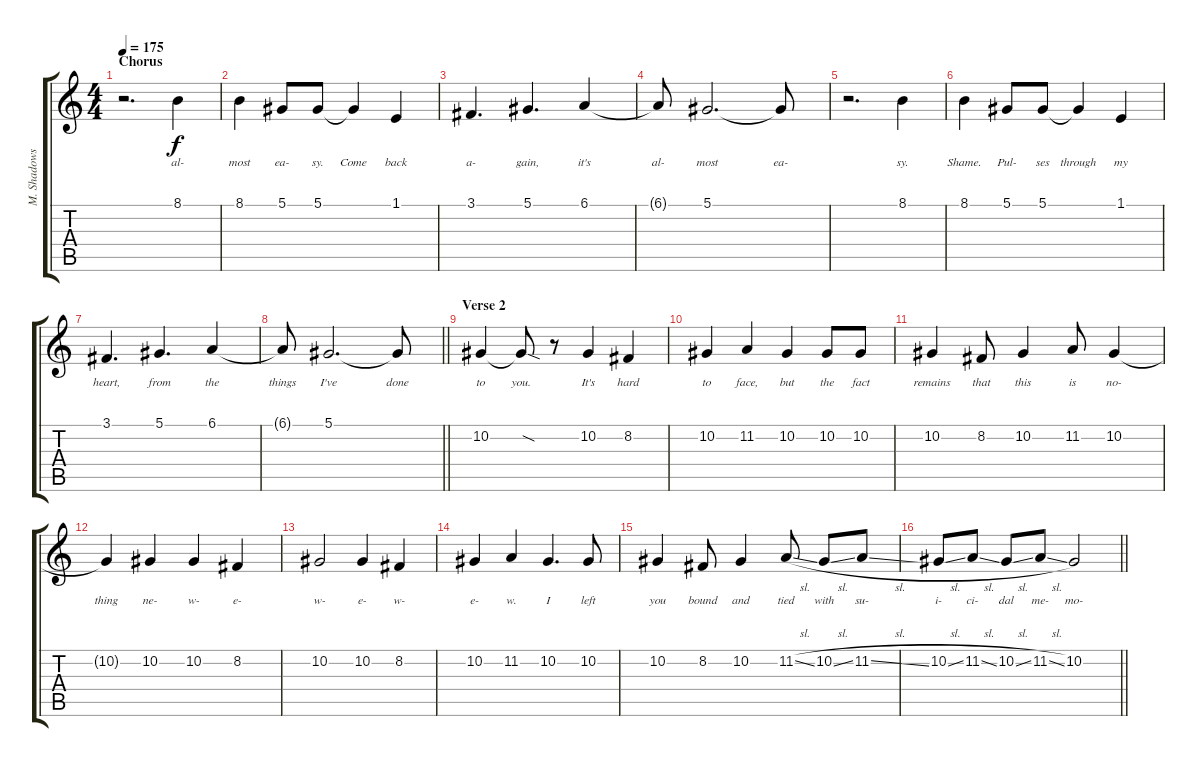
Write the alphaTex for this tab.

\track ("M. Shadows" "M. Shadows") {instrument trombone}
\staff {score tabs}
\tuning (Eb4 Bb3 Gb3 Db3 Ab2 Db2) {hide}
\ts (4 4)
\section ("" "Chorus")
\tempo 175
\clef g2
\ks c
r.2{d dy f} 8.1.4{lyrics (0 "al-") lyrics (1 "") lyrics (2 "") lyrics (3 "") lyrics (4 "")} |
8.1.4{lyrics (0 "most") lyrics (1 "") lyrics (2 "") lyrics (3 "") lyrics (4 "")} 5.1.8{lyrics (0 "ea-") lyrics (1 "") lyrics (2 "") lyrics (3 "") lyrics (4 "")} 5.1.8{lyrics (0 "sy.") lyrics (1 "") lyrics (2 "") lyrics (3 "") lyrics (4 "")} 5.1{t}.4{lyrics (0 "Come") lyrics (1 "") lyrics (2 "") lyrics (3 "") lyrics (4 "")} 1.1.4{lyrics (0 "back") lyrics (1 "") lyrics (2 "") lyrics (3 "") lyrics (4 "")} |
3.1.4{d lyrics (0 "a-") lyrics (1 "") lyrics (2 "") lyrics (3 "") lyrics (4 "")} 5.1.4{d lyrics (0 "gain,") lyrics (1 "") lyrics (2 "") lyrics (3 "") lyrics (4 "")} 6.1.4{lyrics (0 "it's") lyrics (1 "") lyrics (2 "") lyrics (3 "") lyrics (4 "")} |
6.1{t}.8{lyrics (0 "al-") lyrics (1 "") lyrics (2 "") lyrics (3 "") lyrics (4 "")} 5.1.2{d lyrics (0 "most") lyrics (1 "") lyrics (2 "") lyrics (3 "") lyrics (4 "")} 5.1{t}.8{lyrics (0 "ea-") lyrics (1 "") lyrics (2 "") lyrics (3 "") lyrics (4 "")} |
r.2{d} 8.1.4{lyrics (0 "sy.") lyrics (1 "") lyrics (2 "") lyrics (3 "") lyrics (4 "")} |
8.1.4{lyrics (0 "Shame.") lyrics (1 "") lyrics (2 "") lyrics (3 "") lyrics (4 "")} 5.1.8{lyrics (0 "Pul-") lyrics (1 "") lyrics (2 "") lyrics (3 "") lyrics (4 "")} 5.1.8{lyrics (0 "ses") lyrics (1 "") lyrics (2 "") lyrics (3 "") lyrics (4 "")} 5.1{t}.4{lyrics (0 "through") lyrics (1 "") lyrics (2 "") lyrics (3 "") lyrics (4 "")} 1.1.4{lyrics (0 "my") lyrics (1 "") lyrics (2 "") lyrics (3 "") lyrics (4 "")} |
3.1.4{d lyrics (0 "heart,") lyrics (1 "") lyrics (2 "") lyrics (3 "") lyrics (4 "")} 5.1.4{d lyrics (0 "from") lyrics (1 "") lyrics (2 "") lyrics (3 "") lyrics (4 "")} 6.1.4{lyrics (0 "the") lyrics (1 "") lyrics (2 "") lyrics (3 "") lyrics (4 "")} |
\barLineRight lightlight
6.1{t}.8{lyrics (0 "things") lyrics (1 "") lyrics (2 "") lyrics (3 "") lyrics (4 "")} 5.1.2{d lyrics (0 "I've") lyrics (1 "") lyrics (2 "") lyrics (3 "") lyrics (4 "")} 5.1{t}.8{lyrics (0 "done") lyrics (1 "") lyrics (2 "") lyrics (3 "") lyrics (4 "")} |
\section ("" "Verse 2")
10.2.4{lyrics (0 "to") lyrics (1 "") lyrics (2 "") lyrics (3 "") lyrics (4 "")} 10.2{sod t}.8{lyrics (0 "you.") lyrics (1 "") lyrics (2 "") lyrics (3 "") lyrics (4 "")} r.8 10.2.4{lyrics (0 "It's") lyrics (1 "") lyrics (2 "") lyrics (3 "") lyrics (4 "")} 8.2.4{lyrics (0 "hard") lyrics (1 "") lyrics (2 "") lyrics (3 "") lyrics (4 "")} |
10.2.4{lyrics (0 "to") lyrics (1 "") lyrics (2 "") lyrics (3 "") lyrics (4 "")} 11.2.4{lyrics (0 "face,") lyrics (1 "") lyrics (2 "") lyrics (3 "") lyrics (4 "")} 10.2.4{lyrics (0 "but") lyrics (1 "") lyrics (2 "") lyrics (3 "") lyrics (4 "")} 10.2.8{lyrics (0 "the") lyrics (1 "") lyrics (2 "") lyrics (3 "") lyrics (4 "")} 10.2.8{lyrics (0 "fact") lyrics (1 "") lyrics (2 "") lyrics (3 "") lyrics (4 "")} |
10.2.4{lyrics (0 "remains") lyrics (1 "") lyrics (2 "") lyrics (3 "") lyrics (4 "")} 8.2.8{lyrics (0 "that") lyrics (1 "") lyrics (2 "") lyrics (3 "") lyrics (4 "")} 10.2.4{lyrics (0 "this") lyrics (1 "") lyrics (2 "") lyrics (3 "") lyrics (4 "")} 11.2.8{lyrics (0 "is") lyrics (1 "") lyrics (2 "") lyrics (3 "") lyrics (4 "")} 10.2.4{lyrics (0 "no-") lyrics (1 "") lyrics (2 "") lyrics (3 "") lyrics (4 "")} |
10.2{t}.4{lyrics (0 "thing") lyrics (1 "") lyrics (2 "") lyrics (3 "") lyrics (4 "")} 10.2.4{lyrics (0 "ne-") lyrics (1 "") lyrics (2 "") lyrics (3 "") lyrics (4 "")} 10.2.4{lyrics (0 "w-") lyrics (1 "") lyrics (2 "") lyrics (3 "") lyrics (4 "")} 8.2.4{lyrics (0 "e-") lyrics (1 "") lyrics (2 "") lyrics (3 "") lyrics (4 "")} |
10.2.2{lyrics (0 "w-") lyrics (1 "") lyrics (2 "") lyrics (3 "") lyrics (4 "")} 10.2.4{lyrics (0 "e-") lyrics (1 "") lyrics (2 "") lyrics (3 "") lyrics (4 "")} 8.2.4{lyrics (0 "w-") lyrics (1 "") lyrics (2 "") lyrics (3 "") lyrics (4 "")} |
10.2.4{lyrics (0 "e-") lyrics (1 "") lyrics (2 "") lyrics (3 "") lyrics (4 "")} 11.2.4{lyrics (0 "w.") lyrics (1 "") lyrics (2 "") lyrics (3 "") lyrics (4 "")} 10.2.4{d lyrics (0 "I") lyrics (1 "") lyrics (2 "") lyrics (3 "") lyrics (4 "")} 10.2.8{lyrics (0 "left") lyrics (1 "") lyrics (2 "") lyrics (3 "") lyrics (4 "")} |
10.2.4{lyrics (0 "you") lyrics (1 "") lyrics (2 "") lyrics (3 "") lyrics (4 "")} 8.2.8{lyrics (0 "bound") lyrics (1 "") lyrics (2 "") lyrics (3 "") lyrics (4 "")} 10.2.4{lyrics (0 "and") lyrics (1 "") lyrics (2 "") lyrics (3 "") lyrics (4 "")} 11.2{sl}.8{lyrics (0 "tied") lyrics (1 "") lyrics (2 "") lyrics (3 "") lyrics (4 "")} 10.2{sl}.8{lyrics (0 "with") lyrics (1 "") lyrics (2 "") lyrics (3 "") lyrics (4 "")} 11.2{sl}.8{lyrics (0 "su-") lyrics (1 "") lyrics (2 "") lyrics (3 "") lyrics (4 "")} |
\barLineRight lightlight
10.2{sl}.8{lyrics (0 "i-") lyrics (1 "") lyrics (2 "") lyrics (3 "") lyrics (4 "")} 11.2{sl}.8{lyrics (0 "ci-") lyrics (1 "") lyrics (2 "") lyrics (3 "") lyrics (4 "")} 10.2{sl}.8{lyrics (0 "dal") lyrics (1 "") lyrics (2 "") lyrics (3 "") lyrics (4 "")} 11.2{sl}.8{lyrics (0 "me-") lyrics (1 "") lyrics (2 "") lyrics (3 "") lyrics (4 "")} 10.2.2{lyrics (0 "mo-") lyrics (1 "") lyrics (2 "") lyrics (3 "") lyrics (4 "")}
